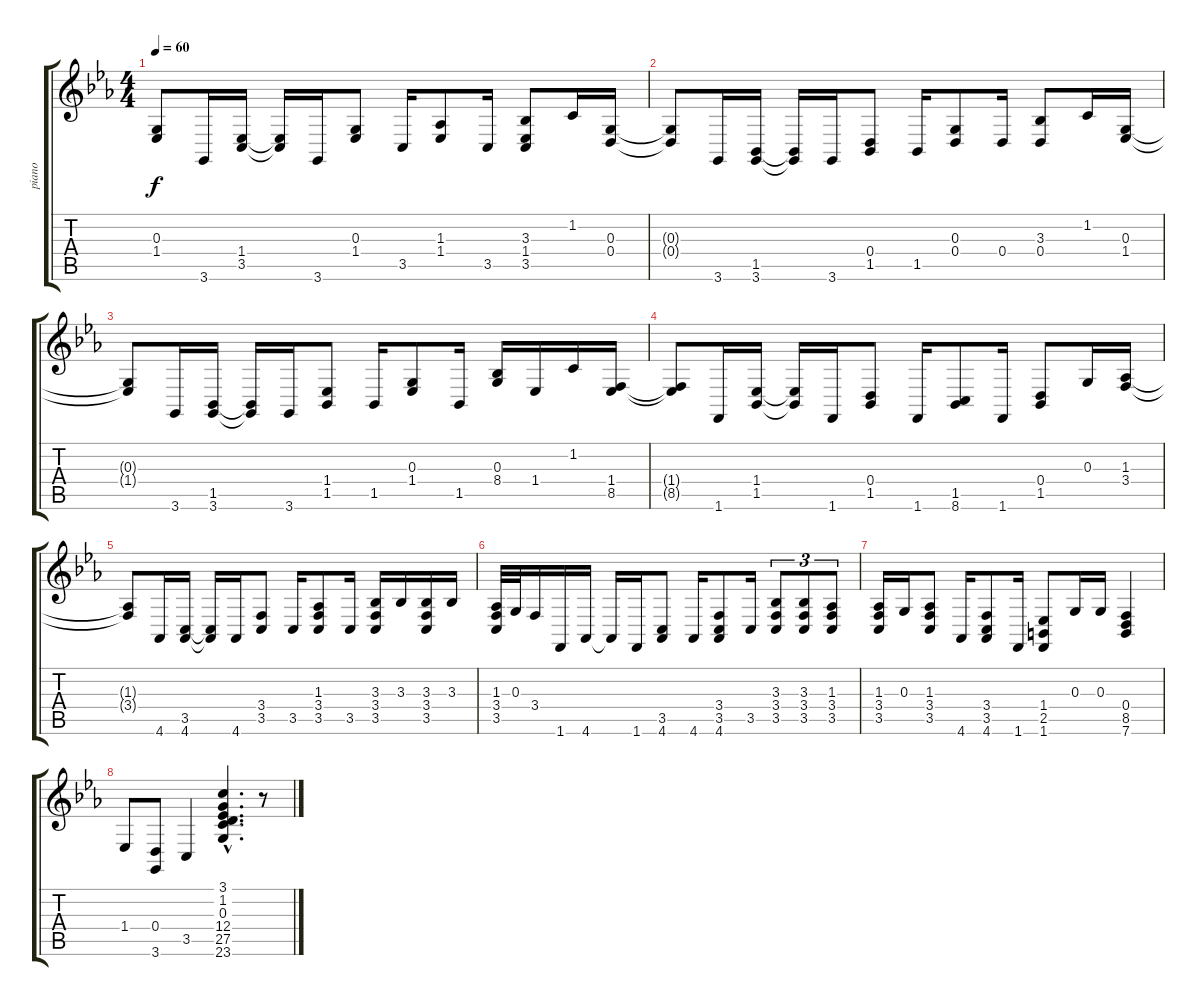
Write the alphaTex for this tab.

\track ("piano" "piano") {instrument acousticgrandpiano}
\staff {score tabs}
\tuning (E4 B3 G3 D3 A2 E2) {hide}
\ts (4 4)
\tempo 60
\clef g2
\ks eb
(0.3 1.4).8{dy f} 3.6.16 (1.4 3.5).16 (1.4{t} 3.5{t}).16 3.6.16 (0.3 1.4).8 3.5.16 (1.3 1.4).8 3.5.16 (3.3 1.4 3.5).8 1.2.16 (0.3 0.4).16 |
(0.3{t} 0.4{t}).8 3.6.16 (1.5 3.6).16 (1.5{t} 3.6{t}).16 3.6.16 (0.4 1.5).8 1.5.16 (0.3 0.4).8 0.4.16 (3.3 0.4).8 1.2.16 (0.3 1.4).16 |
(0.3{t} 1.4{t}).8 3.6.16 (1.5 3.6).16 (1.5{t} 3.6{t}).16 3.6.16 (1.4 1.5).8 1.5.16 (0.3 1.4).8 1.5.16 (0.3 8.4).16 1.4.16 1.2.16 (1.4 8.5).16 |
(1.4{t} 8.5{t}).8 1.6.16 (1.4 1.5).16 (1.4{t} 1.5{t}).16 1.6.16 (0.4 1.5).8 1.6.16 (1.5 8.6).8 1.6.16 (0.4 1.5).8 0.3.16 (1.3 3.4).16 |
(1.3{t} 3.4{t}).8 4.6.16 (3.5 4.6).16 (3.5{t} 4.6{t}).16 4.6.16 (3.4 3.5).8 3.5.16 (1.3 3.4 3.5).8 3.5.16 (3.3 3.4 3.5).16 3.3.16 (3.3 3.4 3.5).16 3.3.16 |
(1.3 3.4 3.5).32 0.3.32 3.4.16 1.6.16 4.6.16 4.6{t}.16 1.6.16 (3.5 4.6).8 4.6.16 (3.4 3.5 4.6).8 3.5.16 (3.3 3.4 3.5).8{tu (3 2)} (3.3 3.4 3.5).8{tu (3 2)} (1.3 3.4 3.5).8{tu (3 2)} |
(1.3 3.4 3.5).16 0.3.16 (1.3 3.4 3.5).8 4.6.16 (3.4 3.5 4.6).8 1.6.16 (1.4 2.5 1.6).8 0.3.16 0.3.16 (0.4 8.5 7.6).4 |
1.4.8 (0.4 3.6).8 3.5.4 (3.1{hac} 1.2{hac} 0.3{hac} 12.4{hac} 27.5{hac} 23.6{hac}).4{d} r.8
